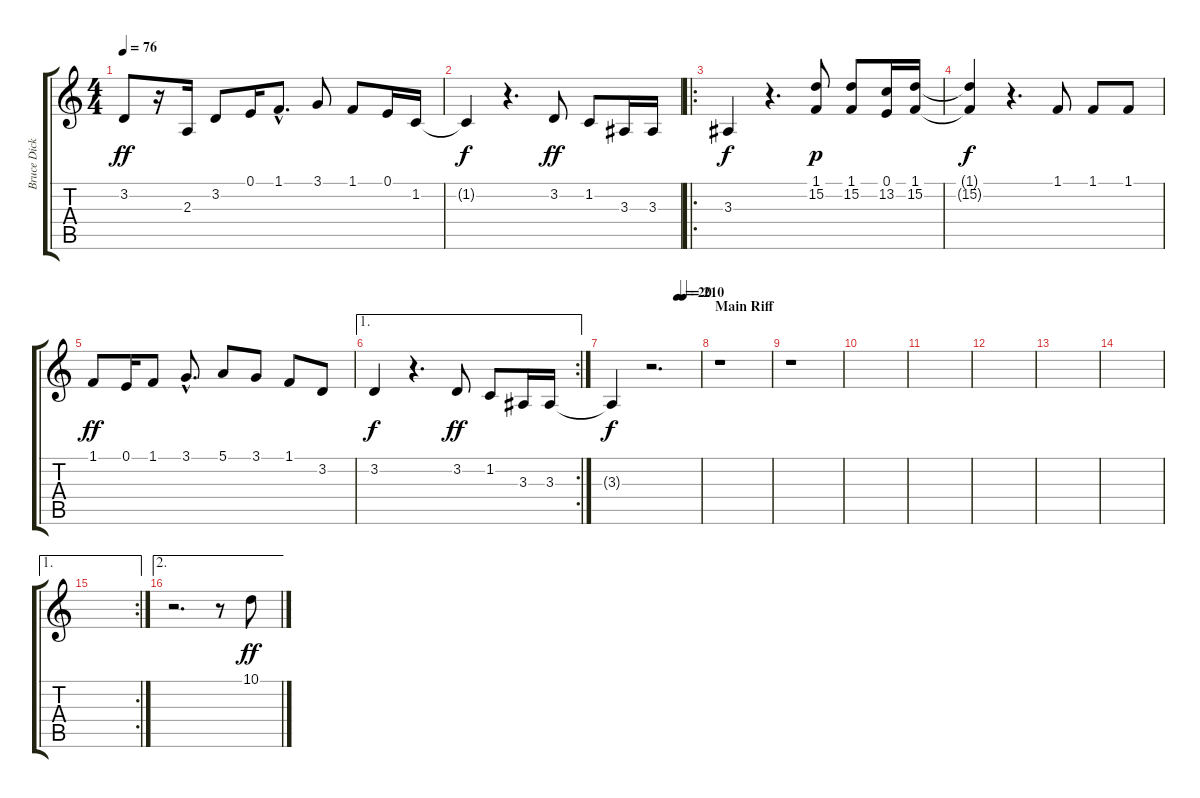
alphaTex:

\track ("Bruce Dickinson" "Bruce Dick") {instrument violin}
\staff {score tabs}
\tuning (E4 B3 G3 D3 A2 E2) {hide}
\ts (4 4)
\tempo 76
\clef g2
\ks c
3.2.8{dy ff} r.16 2.3.16 3.2.8 0.1.16 1.1{hac}.8{d} 3.1.8 1.1.8 0.1.16 1.2.16 |
1.2{t}.4{dy f} r.4{d} 3.2.8{dy ff} 1.2.8 3.3.16 3.3.16 |
\ro
3.3.4{dy f} r.4{d} (1.1 15.2).8{dy p} (1.1 15.2).8 (0.1 13.2).16 (1.1 15.2).16 |
(1.1{t} 15.2{t}).4{dy f} r.4{d} 1.1.8 1.1.8 1.1.8 |
1.1.8{dy ff} 0.1.16 1.1.8 3.1{hac}.8{d} 5.1.8 3.1.8 1.1.8 3.2.8 |
\ae 1
\rc 2
3.2.4{dy f} r.4{d} 3.2.8{dy ff} 1.2.8 3.3.16 3.3.16 |
\tempo (210 0.8125)
\tempo (20 0.75)
3.3{t}.4{dy f} r.2{d} |
\section ("" "Main Riff")
r.1 |
r.1 |
|
|
|
|
|
\ae 1
\rc 2
|
\ae 2
r.2{d} r.8 10.1.8{dy ff}
